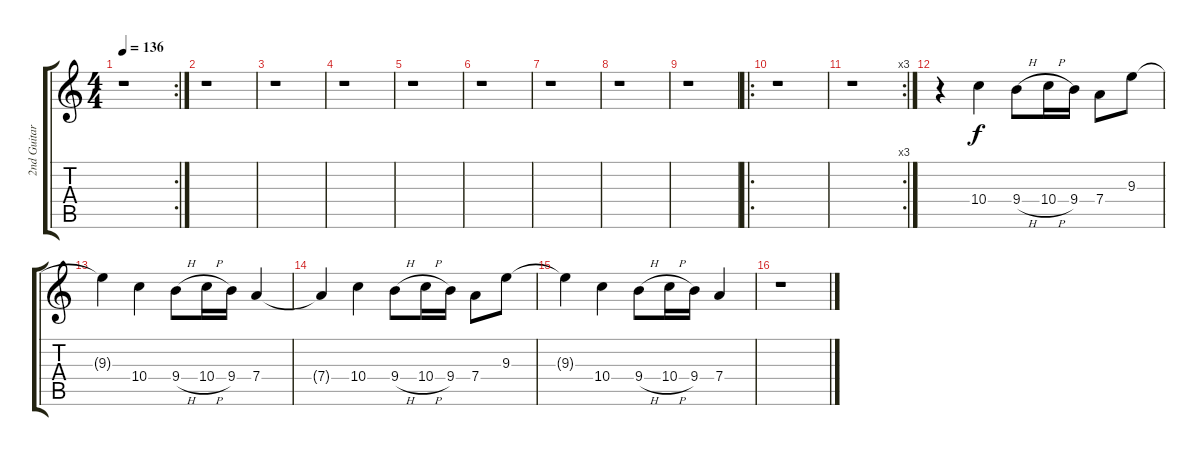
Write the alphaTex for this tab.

\track ("2nd Guitar" "2nd Guitar") {instrument overdrivenguitar}
\staff {score tabs}
\tuning (E4 B3 G3 D3 A2 E2) {hide}
\rc 2
\ts (4 4)
\tempo 136
\clef g2
\ks c
r.1{dy f} |
r.1 |
r.1 |
r.1 |
r.1 |
r.1 |
r.1 |
r.1 |
r.1 |
\ro
r.1 |
\rc 3
r.1 |
r.4 10.4.4 9.4{h}.8 10.4{h}.16 9.4.16 7.4.8 9.3.8 |
9.3{t}.4 10.4.4 9.4{h}.8 10.4{h}.16 9.4.16 7.4.4 |
7.4{t}.4 10.4.4 9.4{h}.8 10.4{h}.16 9.4.16 7.4.8 9.3.8 |
9.3{t}.4 10.4.4 9.4{h}.8 10.4{h}.16 9.4.16 7.4.4 |
r.1
